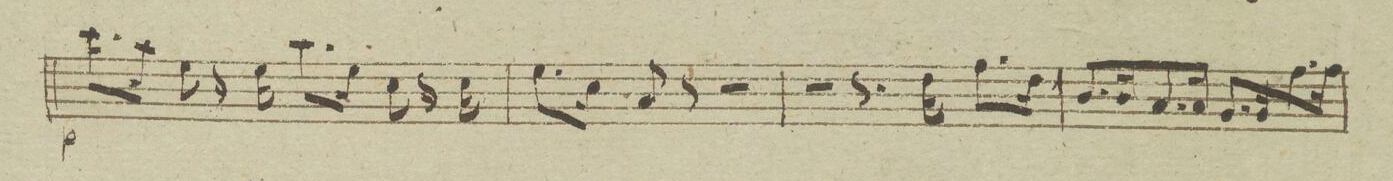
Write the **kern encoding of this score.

**kern	**dynam
*I"Basso	*
*clefF4	*
*k[]	*
*met(c)	*
*M4/4	*
8.e\L	p
16c\Jk	.
8G\	.
16r	.
16G\	.
8.c\L	.
16G\Jk	.
8E\	.
16r	.
16E\	.
=11	=11
8.G\L	.
16E\Jk	.
8C/	.
8r	.
2r	.
=12	=12
2r	.
8.r	.
16F\	.
8.A\L	.
16F\Jk	.
=13	=13
8.D/L	.
16D/K	.
8.C/	.
16C/Jk	.
8.BB/L	.
16BB/K	.
8.A\	.
16A\Jk	.
=14	=14
*-	*-
